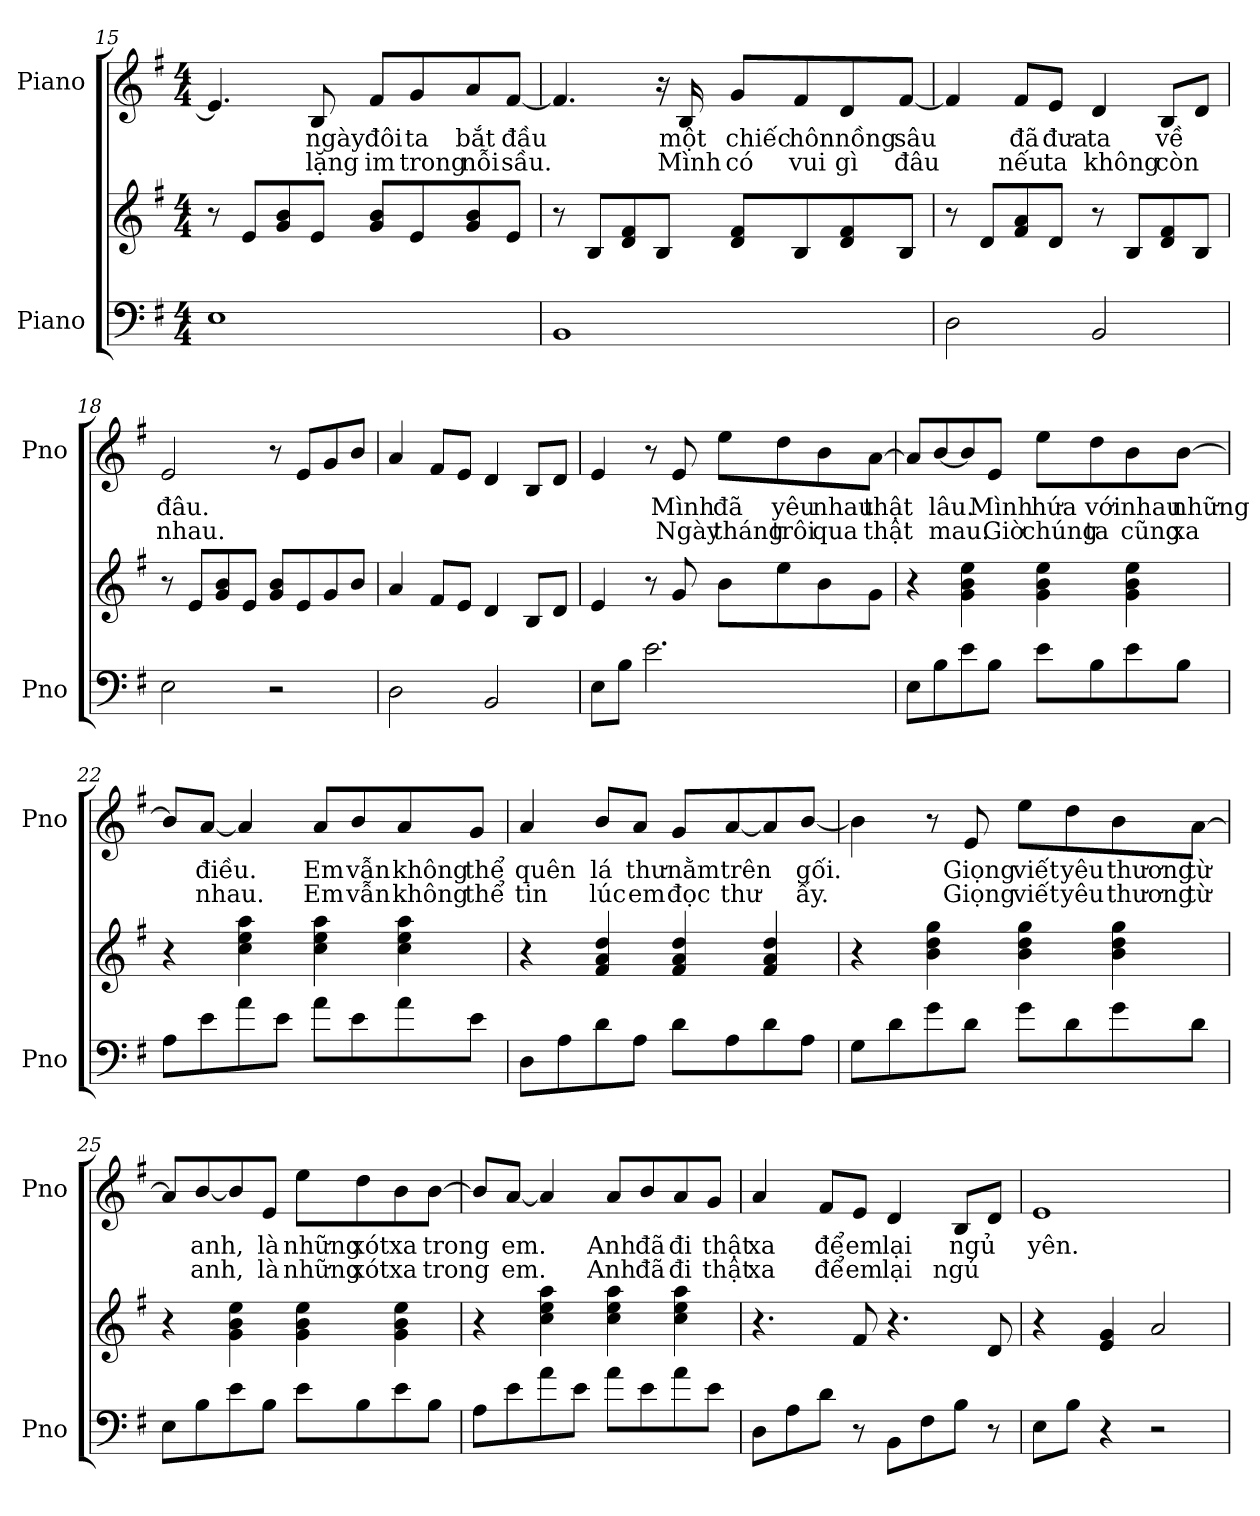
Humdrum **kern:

**kern	**kern	**kern	**text	**text
*part2	*part2	*part1	*part1	*part1
*staff3	*staff2	*staff1	*staff1	*staff1
*I"Piano	*	*I"Piano	*	*
*I'Pno	*	*I'Pno	*	*
*clefF4	*clefG2	*clefG2	*	*
*k[f#]	*k[f#]	*k[f#]	*	*
*M4/4	*M4/4	*M4/4	*	*
=15	=15	=15	=15	=15
1E	8r	4.e/]	.	.
.	8e/L	.	.	.
.	8g/ 8b/	.	.	.
!	!	!	!LO:LY:b	!LO:LY:b
.	8e/J	8B/	ngày	lặng
!	!	!	!LO:LY:b	!LO:LY:b
.	8g/ 8b/L	8f#/L	đôi	im
!	!	!	!LO:LY:b	!LO:LY:b
.	8e/	8g/	ta	trong
!	!	!	!LO:LY:b	!LO:LY:b
.	8g/ 8b/	8a/	bắt	nỗi
!	!	!	!LO:LY:b	!LO:LY:b
.	8e/J	[8f#/J	đầu	sầu.
!!LO:LB:g=z
=16	=16	=16	=16	=16
1BB	8r	4.f#/]	.	.
.	8B/L	.	.	.
.	8d/ 8f#/	.	.	.
.	8B/J	16r	.	.
!	!	!	!LO:LY:b	!LO:LY:b
.	.	16B/	một	Mình
!	!	!	!LO:LY:b	!LO:LY:b
.	8d/ 8f#/L	8g/L	chiếc	có
!	!	!	!LO:LY:b	!LO:LY:b
.	8B/	8f#/	hôn	vui
!	!	!	!LO:LY:b	!LO:LY:b
.	8d/ 8f#/	8d/	nồng	gì
!	!	!	!LO:LY:b	!LO:LY:b
.	8B/J	[8f#/J	sâu	đâu
=17	=17	=17	=17	=17
2D\	8r	4f#/]	.	.
.	8d/L	.	.	.
!	!	!	!LO:LY:b	!LO:LY:b
.	8f#/ 8a/	8f#/L	đã	nếu
!	!	!	!LO:LY:b	!LO:LY:b
.	8d/J	8e/J	đưa	ta
!	!	!	!LO:LY:b	!LO:LY:b
2BB/	8r	4d/	ta	không
.	8B/L	.	.	.
!	!	!	!LO:LY:b	!LO:LY:b
.	8d/ 8f#/	8B/L	về	còn
.	8B/J	8d/J	.	.
!!LO:PB:g=z
=18	=18	=18	=18	=18
!	!	!	!LO:LY:b	!LO:LY:b
2E\	8r	2e/	đâu.	nhau.
.	8e/L	.	.	.
.	8g/ 8b/	.	.	.
.	8e/J	.	.	.
2r	8g/ 8b/L	8r	.	.
.	8e/	8e/L	.	.
.	8g/	8g/	.	.
.	8b/J	8b/J	.	.
=19	=19	=19	=19	=19
2D\	4a/	4a/	.	.
.	8f#/L	8f#/L	.	.
.	8e/J	8e/J	.	.
2BB/	4d/	4d/	.	.
.	8B/L	8B/L	.	.
.	8d/J	8d/J	.	.
=20	=20	=20	=20	=20
8E\L	4e/	4e/	.	.
8B\J	.	.	.	.
2.e\	8r	8r	.	.
!	!	!	!LO:LY:b	!LO:LY:b
.	8g/	8e/	Mình	Ngày
!	!	!	!LO:LY:b	!LO:LY:b
.	8b\L	8ee\L	đã	tháng
!	!	!	!LO:LY:b	!LO:LY:b
.	8ee\	8dd\	yêu	trôi
!	!	!	!LO:LY:b	!LO:LY:b
.	8b\	8b\	nhau	qua
!	!	!	!LO:LY:b	!LO:LY:b
.	8g\J	[8a\J	thật	thật
!!LO:LB:g=z
=21	=21	=21	=21	=21
8E\L	4r	8a/L]	.	.
!	!	!	!LO:LY:b	!LO:LY:b
8B\	.	[8b/	lâu.	mau.
8e\	4g\ 4b\ 4ee\	8b/]	.	.
!	!	!	!LO:LY:b	!LO:LY:b
8B\J	.	8e/J	Mình	Giờ
!	!	!	!LO:LY:b	!LO:LY:b
8e\L	4g\ 4b\ 4ee\	8ee\L	hứa	chúng
!	!	!	!LO:LY:b	!LO:LY:b
8B\	.	8dd\	với	ta
!	!	!	!LO:LY:b	!LO:LY:b
8e\	4g\ 4b\ 4ee\	8b\	nhau	cũng
!	!	!	!LO:LY:b	!LO:LY:b
8B\J	.	[8b\J	những	xa
=22	=22	=22	=22	=22
8A\L	4r	8b/L]	.	.
!	!	!	!LO:LY:b	!LO:LY:b
8e\	.	[8a/J	điều.	nhau.
8a\	4cc\ 4ee\ 4aa\	4a/]	.	.
8e\J	.	.	.	.
!	!	!	!LO:LY:b	!LO:LY:b
8a\L	4cc\ 4ee\ 4aa\	8a/L	Em	Em
!	!	!	!LO:LY:b	!LO:LY:b
8e\	.	8b/	vẫn	vẫn
!	!	!	!LO:LY:b	!LO:LY:b
8a\	4cc\ 4ee\ 4aa\	8a/	không	không
!	!	!	!LO:LY:b	!LO:LY:b
8e\J	.	8g/J	thể	thể
!!LO:LB:g=z
=23	=23	=23	=23	=23
!	!	!	!LO:LY:b	!LO:LY:b
8D\L	4r	4a/	quên	tin
8A\	.	.	.	.
!	!	!	!LO:LY:b	!LO:LY:b
8d\	4f#/ 4a/ 4dd/	8b/L	lá	lúc
!	!	!	!LO:LY:b	!LO:LY:b
8A\J	.	8a/J	thư	em
!	!	!	!LO:LY:b	!LO:LY:b
8d\L	4f#/ 4a/ 4dd/	8g/L	nằm	đọc
!	!	!	!LO:LY:b	!LO:LY:b
8A\	.	[8a/	trên	thư
8d\	4f#/ 4a/ 4dd/	8a/]	.	.
!	!	!	!LO:LY:b	!LO:LY:b
8A\J	.	[8b/J	gối.	ấy.
=24	=24	=24	=24	=24
8G\L	4r	4b\]	.	.
8d\	.	.	.	.
8g\	4b\ 4dd\ 4gg\	8r	.	.
!	!	!	!LO:LY:b	!LO:LY:b
8d\J	.	8e/	Giọng	Giọng
!	!	!	!LO:LY:b	!LO:LY:b
8g\L	4b\ 4dd\ 4gg\	8ee\L	viết	viết
!	!	!	!LO:LY:b	!LO:LY:b
8d\	.	8dd\	yêu	yêu
!	!	!	!LO:LY:b	!LO:LY:b
8g\	4b\ 4dd\ 4gg\	8b\	thương	thương
!	!	!	!LO:LY:b	!LO:LY:b
8d\J	.	[8a\J	từ	từ
!!LO:PB:g=z
=25	=25	=25	=25	=25
8E\L	4r	8a/L]	.	.
!	!	!	!LO:LY:b	!LO:LY:b
8B\	.	[8b/	anh,	anh,
8e\	4g\ 4b\ 4ee\	8b/]	.	.
!	!	!	!LO:LY:b	!LO:LY:b
8B\J	.	8e/J	là	là
!	!	!	!LO:LY:b	!LO:LY:b
8e\L	4g\ 4b\ 4ee\	8ee\L	những	những
!	!	!	!LO:LY:b	!LO:LY:b
8B\	.	8dd\	xót	xót
!	!	!	!LO:LY:b	!LO:LY:b
8e\	4g\ 4b\ 4ee\	8b\	xa	xa
!	!	!	!LO:LY:b	!LO:LY:b
8B\J	.	[8b\J	trong	trong
=26	=26	=26	=26	=26
8A\L	4r	8b/L]	.	.
!	!	!	!LO:LY:b	!LO:LY:b
8e\	.	[8a/J	em.	em.
8a\	4cc\ 4ee\ 4aa\	4a/]	.	.
8e\J	.	.	.	.
!	!	!	!LO:LY:b	!LO:LY:b
8a\L	4cc\ 4ee\ 4aa\	8a/L	Anh	Anh
!	!	!	!LO:LY:b	!LO:LY:b
8e\	.	8b/	đã	đã
!	!	!	!LO:LY:b	!LO:LY:b
8a\	4cc\ 4ee\ 4aa\	8a/	đi	đi
!	!	!	!LO:LY:b	!LO:LY:b
8e\J	.	8g/J	thật	thật
!!LO:LB:g=z
=27	=27	=27	=27	=27
!	!	!	!LO:LY:b	!LO:LY:b
8D\L	4.r	4a/	xa	xa
8A\	.	.	.	.
!	!	!	!LO:LY:b	!LO:LY:b
8d\J	.	8f#/L	để	để
!	!	!	!LO:LY:b	!LO:LY:b
8r	8f#/	8e/J	em	em
!	!	!	!LO:LY:b	!LO:LY:b
8BB\L	4.r	4d/	lại	lại
8F#\	.	.	.	.
!	!	!	!LO:LY:b	!LO:LY:b
8B\J	.	8B/L	ngủ	ngủ
8r	8d/	8d/J	.	.
=28	=28	=28	=28	=28
!	!	!	!LO:LY:b	!
8E\L	4r	1e	yên.	.
8B\J	.	.	.	.
4r	4e/ 4g/	.	.	.
2r	2a/	.	.	.
=	=	=	=	=
*-	*-	*-	*-	*-
